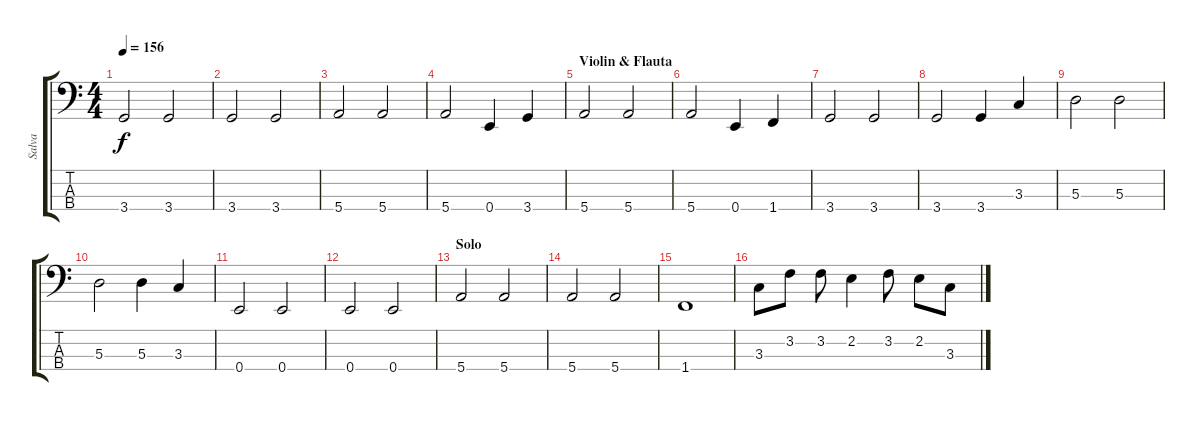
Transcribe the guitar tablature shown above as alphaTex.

\track ("Salva" "Salva") {instrument electricbassfinger}
\staff {score tabs}
\tuning (G2 D2 A1 E1) {hide}
\ts (4 4)
\tempo 156
\clef f4
\ks c
3.4.2{dy f} 3.4.2 |
3.4.2 3.4.2 |
5.4.2 5.4.2 |
5.4.2 0.4.4 3.4.4 |
\section ("" "Violin & Flauta")
5.4.2 5.4.2 |
5.4.2 0.4.4 1.4.4 |
3.4.2 3.4.2 |
3.4.2 3.4.4 3.3.4 |
5.3.2 5.3.2 |
5.3.2 5.3.4 3.3.4 |
0.4.2 0.4.2 |
0.4.2 0.4.2 |
\section ("" "Solo")
5.4.2 5.4.2 |
5.4.2 5.4.2 |
1.4.1 |
3.3.8 3.2.8 3.2.8 2.2.4 3.2.8 2.2.8 3.3.8
